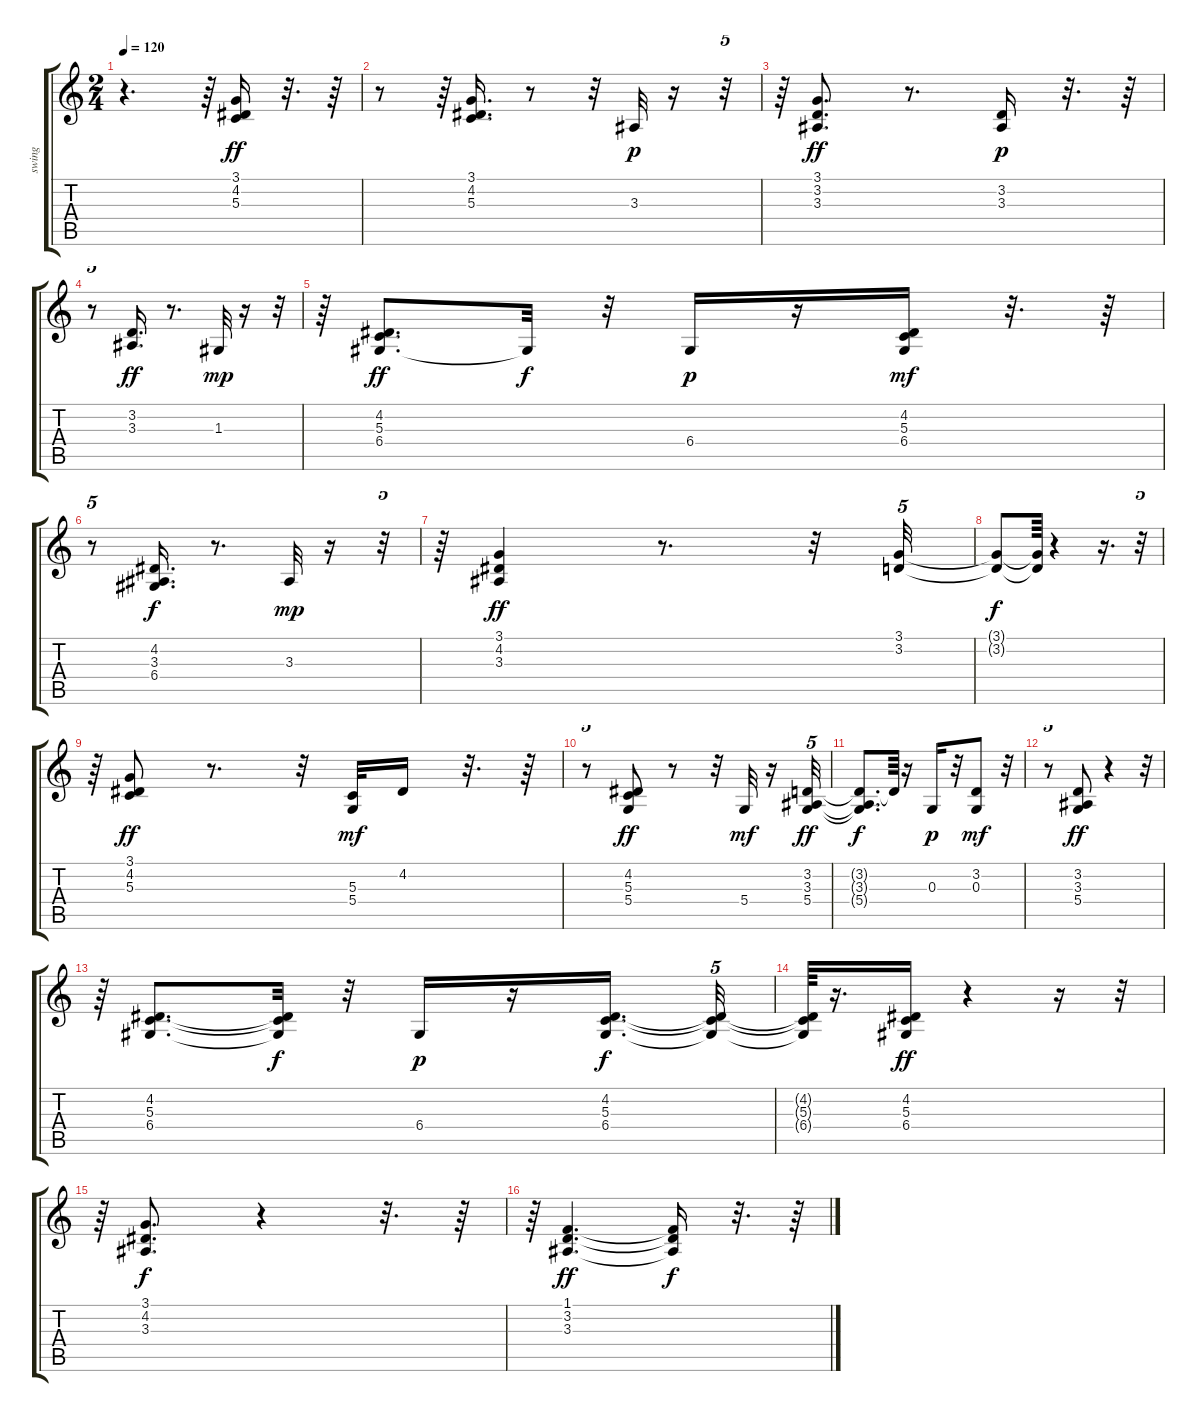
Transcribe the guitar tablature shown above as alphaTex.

\track ("swing" "swing") {instrument stringensemble1}
\staff {score tabs}
\tuning (E4 B3 G3 D3 A2 E2) {hide}
\ts (2 4)
\tempo 120
\clef g2
\ks c
r.4{d dy ff} r.64 (3.1 4.2 5.3).16 r.32{d} r.64 |
r.8 r.64 (3.1 4.2 5.3).16{d} r.8 r.32 3.3.32{dy p} r.16 r.32{tu (5 4)} |
r.64 (3.1 3.2 3.3).8{d dy ff} r.8{d} (3.2 3.3).16{dy p} r.32{d} r.64 |
r.8{tu (5 4)} (3.2 3.3).16{d dy ff} r.8{d} 1.3.32{dy mp} r.16 r.32{tu (5 4)} |
r.64 (4.2 5.3 6.4).8{d dy ff} 6.4{t}.32{dy f} r.32 6.4.16{dy p} r.16 (4.2 5.3 6.4).16{dy mf} r.32{d} r.64 |
r.8{tu (5 4)} (4.2 3.3 6.4).16{d dy f} r.8{d} 3.3.32{dy mp} r.16 r.32{tu (5 4)} |
r.64 (3.1 4.2 3.3).4{dy ff} r.8{d} r.32 (3.1 3.2).32{tu (5 4)} |
(3.1{t} 3.2{t}).8{dy f} (3.1{t} 3.2{t}).64 r.4 r.16{d} r.32{tu (5 4)} |
r.64 (3.1 4.2 5.3).8{dy ff} r.8{d} r.32 (5.3 5.4).32{dy mf} 4.2.16 r.32{d} r.64 |
r.8{tu (5 4)} (4.2 5.3 5.4).8{dy ff} r.8 r.32 5.4.32{dy mf} r.16 (3.2 3.3 5.4).32{tu (5 4) dy ff} |
(3.2{t} 3.3{t} 5.4{t}).8{d dy f} 3.2{t}.64 r.16 0.3.16{dy p} r.32 (3.2 0.3).8{dy mf} r.32{tu (5 4)} |
r.8{tu (5 4)} (3.2 3.3 5.4).8{dy ff} r.4 r.32{tu (5 4)} |
r.64 (4.2 5.3 6.4).8{d} (4.2{t} 5.3{t} 6.4{t}).32{dy f} r.32 6.4.16{dy p} r.16 (4.2 5.3 6.4).16{d dy f} (4.2{t} 5.3{t} 6.4{t}).32{tu (5 4)} |
(4.2{t} 5.3{t} 6.4{t}).64 r.16{d} (4.2 5.3 6.4).16{dy ff} r.4 r.16 r.32{tu (5 4)} |
r.64 (3.1 4.2 3.3).8{d dy f} r.4 r.32{d} r.64 |
r.64 (1.1 3.2 3.3).4{d dy ff} (1.1{t} 3.2{t} 3.3{t}).16{dy f} r.32{d} r.64
